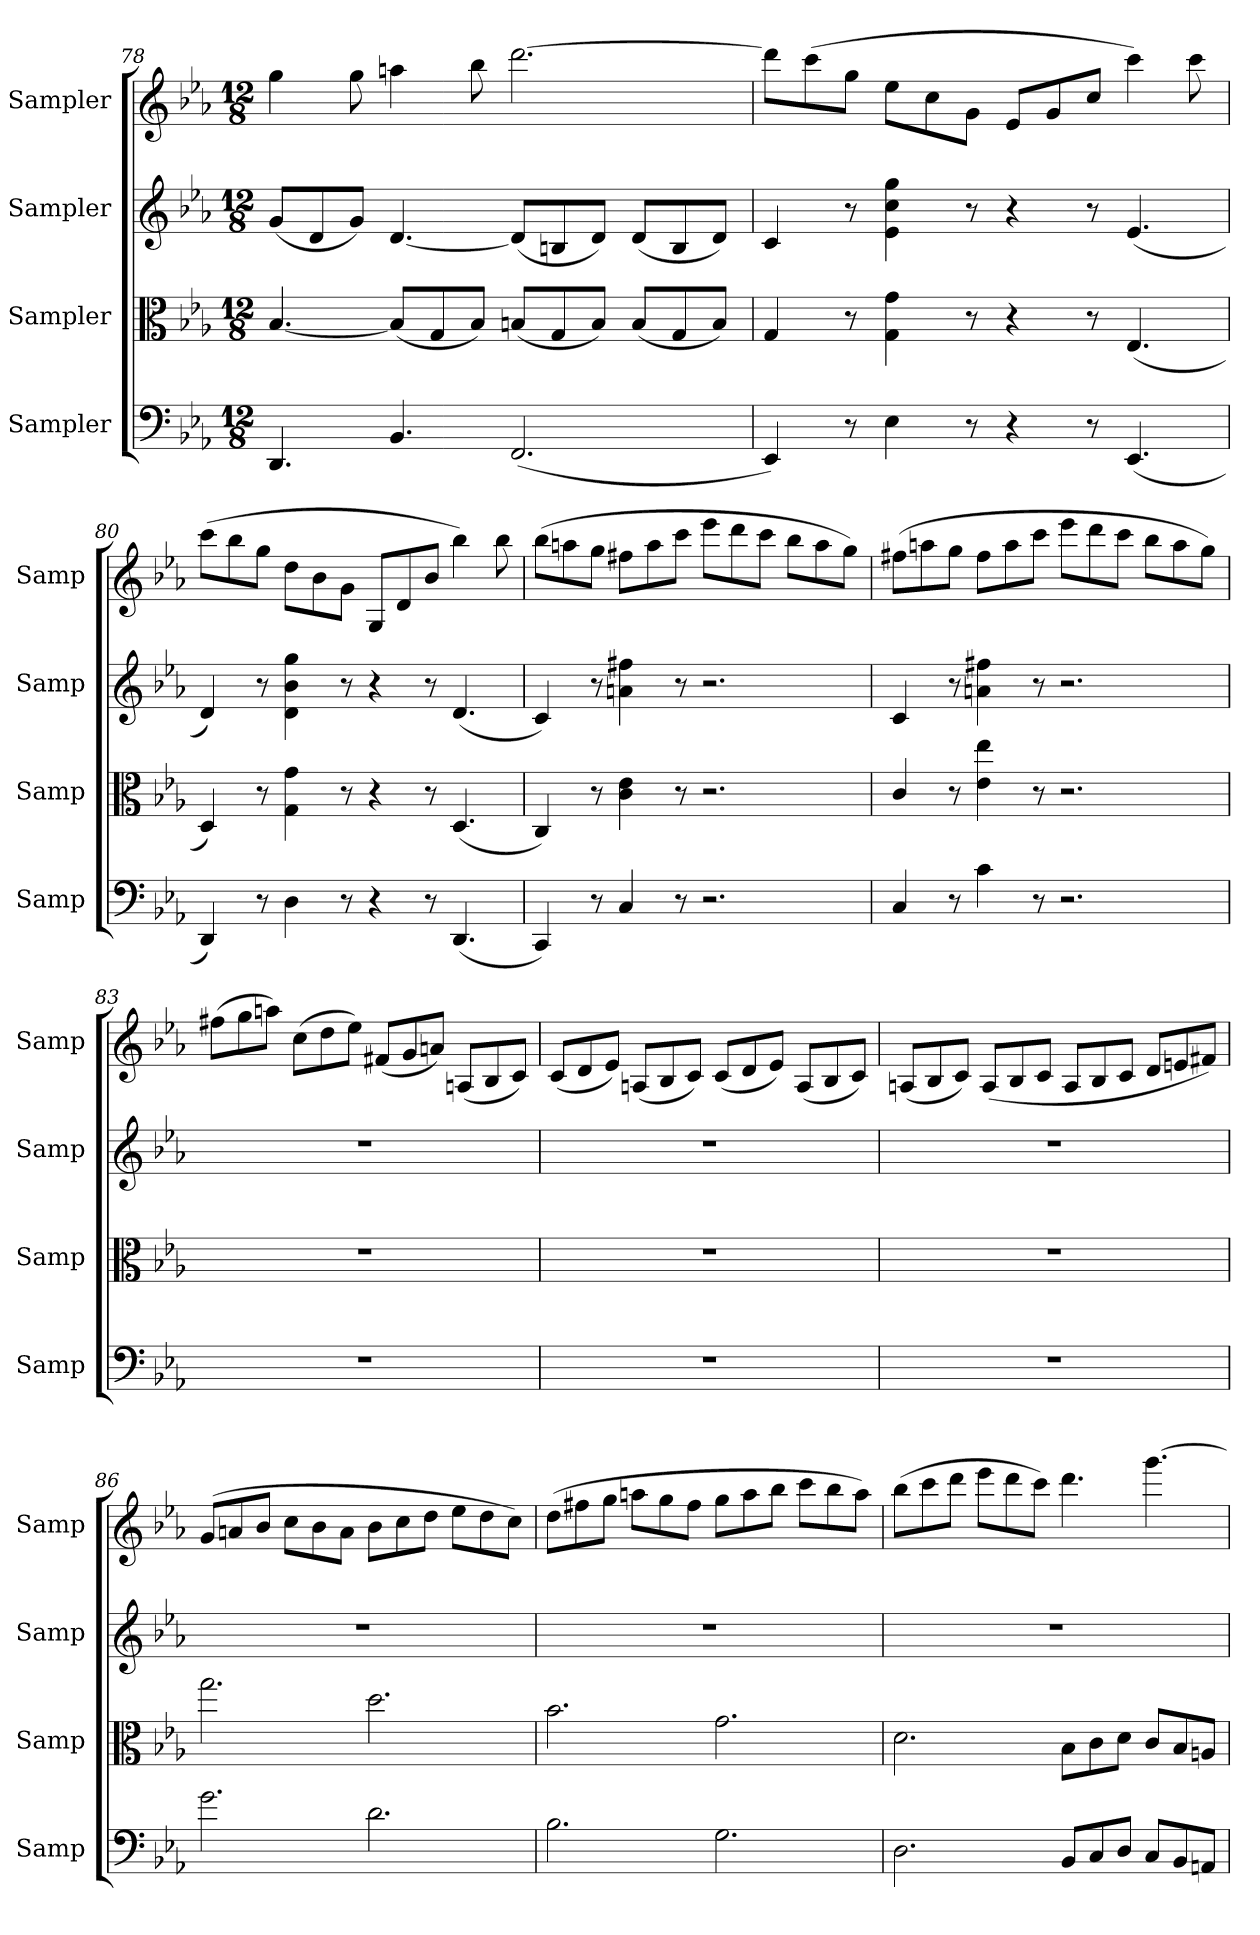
**kern	**kern	**kern	**kern
*part4	*part3	*part2	*part1
*staff4	*staff3	*staff2	*staff1
*I"Sampler	*I"Sampler	*I"Sampler	*I"Sampler
*I'Samp	*I'Samp	*I'Samp	*I'Samp
!!LO:PB:g=z
*clefF4	*clefC3	*clefG2	*clefG2
*k[b-e-a-]	*k[b-e-a-]	*k[b-e-a-]	*k[b-e-a-]
*M12/8	*M12/8	*M12/8	*M12/8
=78	=78	=78	=78
4.DD/	[4.B-/	(8g/L	4gg\
.	.	8d/	.
.	.	8g/J)	8gg\
4.BB-/	(8B-/L]	[4.d/	4aan\
.	8G/	.	.
.	8B-/J)	.	8bb-\
(2.FF/	(8Bn/L	(8d/L]	[2.ddd\
.	8G/	8Bn/	.
.	8B/J)	8d/J)	.
.	(8B/L	(8d/L	.
.	8G/	8B/	.
.	8B/J)	8d/J)	.
=79	=79	=79	=79
4EE-/)	4G/	4c/	8ddd\L]
.	.	.	(8ccc\
8r	8r	8r	8gg\J
4E-\	4G\ 4g\	4e-\ 4cc\ 4gg\	8ee-\L
.	.	.	8cc\
8r	8r	8r	8g\J
4r	4r	4r	8e-/L
.	.	.	8g/
8r	8r	8r	8cc/J
(4.EE-/	(4.E-/	(4.e-/	4ccc\)
.	.	.	8ccc\
=80	=80	=80	=80
4DD/)	4D/)	4d/)	(8ccc\L
.	.	.	8bb-\
8r	8r	8r	8gg\J
4D\	4G\ 4g\	4d\ 4b-\ 4gg\	8dd\L
.	.	.	8b-\
8r	8r	8r	8g\J
4r	4r	4r	8G/L
.	.	.	8d/
8r	8r	8r	8b-/J
(4.DD/	(4.D/	(4.d/	4bb-\)
.	.	.	8bb-\
=81	=81	=81	=81
4CC/)	4C/)	4c/)	(8bb-\L
.	.	.	8aan\
8r	8r	8r	8gg\J
4C/	4c\ 4e-\	4an\ 4ff#X\	8ff#X\L
.	.	.	8aa\
8r	8r	8r	8ccc\J
2.r	2.r	2.r	8eee-\L
.	.	.	8ddd\
.	.	.	8ccc\J
.	.	.	8bb-\L
.	.	.	8aa\
.	.	.	8gg\J)
=82	=82	=82	=82
4C/	4c/	4c/	(8ff#X\L
.	.	.	8aan\
8r	8r	8r	8gg\J
4c\	4e-\ 4ee-\	4an\ 4ff#X\	8ff#\L
.	.	.	8aa\
8r	8r	8r	8ccc\J
2.r	2.r	2.r	8eee-\L
.	.	.	8ddd\
.	.	.	8ccc\J
.	.	.	8bb-\L
.	.	.	8aa\
.	.	.	8gg\J)
!!LO:LB:g=z
=83	=83	=83	=83
1.r	1.r	1.r	(8ff#X\L
.	.	.	8gg\
.	.	.	8aan\J)
.	.	.	(8cc\L
.	.	.	8dd\
.	.	.	8ee-\J)
.	.	.	(8f#X/L
.	.	.	8g/
.	.	.	8an/J)
.	.	.	(8An/L
.	.	.	8B-/
.	.	.	8c/J)
=84	=84	=84	=84
1.r	1.r	1.r	(8c/L
.	.	.	8d/
.	.	.	8e-/J)
.	.	.	(8An/L
.	.	.	8B-/
.	.	.	8c/J)
.	.	.	(8c/L
.	.	.	8d/
.	.	.	8e-/J)
.	.	.	(8A/L
.	.	.	8B-/
.	.	.	8c/J)
=85	=85	=85	=85
1.r	1.r	1.r	(8An/L
.	.	.	8B-/
.	.	.	8c/J)
.	.	.	(8A/L
.	.	.	8B-/
.	.	.	8c/J
.	.	.	8A/L
.	.	.	8B-/
.	.	.	8c/J
.	.	.	8d/L
.	.	.	8en/
.	.	.	8f#X/J)
=86	=86	=86	=86
2.g\	2.gg\	1.r	(8g/L
.	.	.	8an/
.	.	.	8b-/J
.	.	.	8cc\L
.	.	.	8b-\
.	.	.	8a\J
2.d\	2.dd\	.	8b-\L
.	.	.	8cc\
.	.	.	8dd\J
.	.	.	8ee-\L
.	.	.	8dd\
.	.	.	8cc\J)
=87	=87	=87	=87
2.B-\	2.b-\	1.r	(8dd\L
.	.	.	8ff#X\
.	.	.	8gg\J
.	.	.	8aan\L
.	.	.	8gg\
.	.	.	8ff#\J
2.G\	2.g\	.	8gg\L
.	.	.	8aa\
.	.	.	8bb-\J
.	.	.	8ccc\L
.	.	.	8bb-\
.	.	.	8aa\J)
!!LO:LB:g=z
=88	=88	=88	=88
2.D\	2.d\	1.r	(8bb-\L
.	.	.	8ccc\
.	.	.	8ddd\J
.	.	.	8eee-\L
.	.	.	8ddd\
.	.	.	8ccc\J)
8BB-/L	8B-\L	.	4.ddd\
8C/	8c\	.	.
8D/J	8d\J	.	.
8C/L	8c/L	.	[4.ggg\
8BB-/	8B-/	.	.
8AAn/J	8An/J	.	.
=	=	=	=
*-	*-	*-	*-
